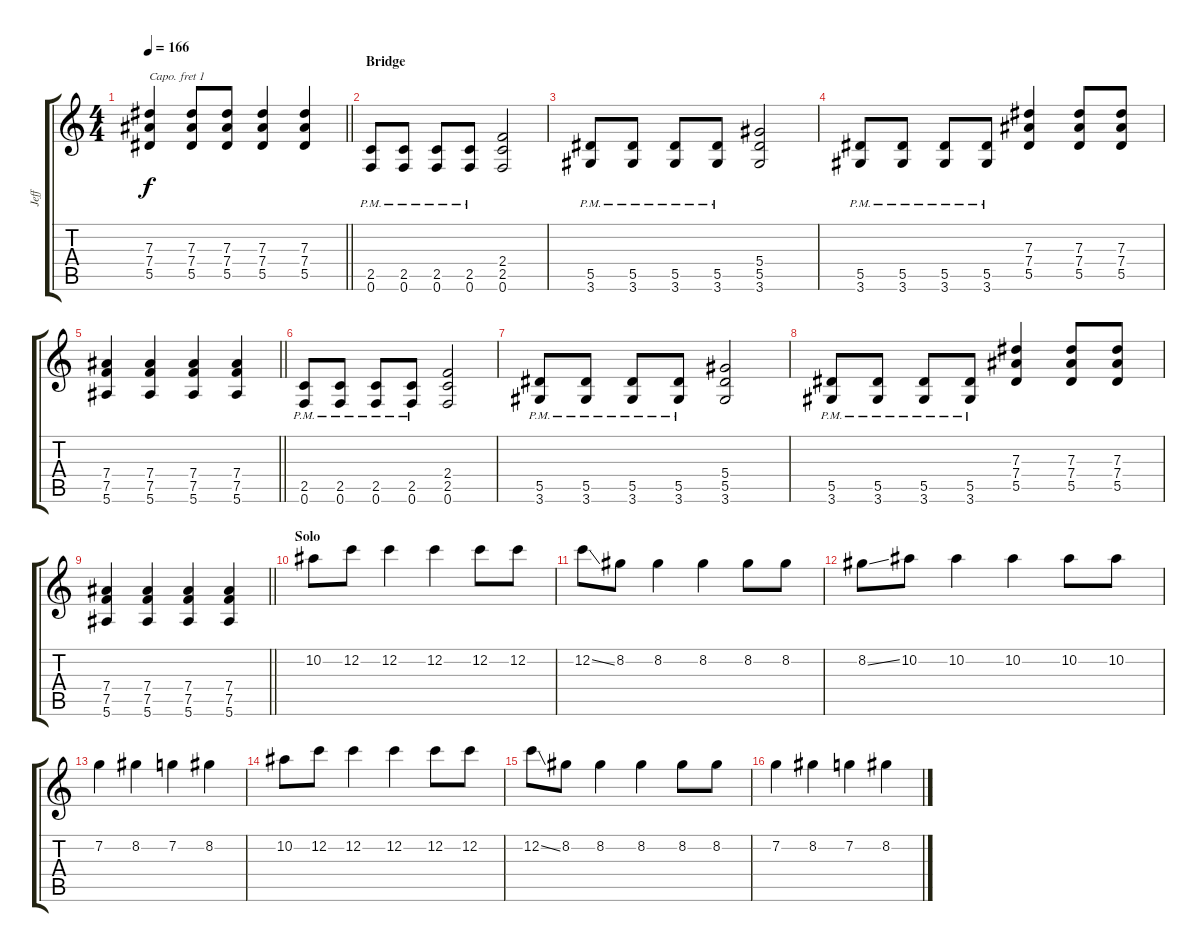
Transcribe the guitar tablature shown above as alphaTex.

\track ("Jeff" "Jeff") {instrument distortionguitar}
\staff {score tabs}
\capo 1
\tuning (E4 B3 G3 D3 A2 E2) {hide}
\ts (4 4)
\tempo 166
\clef g2
\barLineRight lightlight
\ks c
(7.3 7.4 5.5).4{dy f} (7.3 7.4 5.5).8 (7.3 7.4 5.5).8 (7.3 7.4 5.5).4 (7.3 7.4 5.5).4 |
\section ("" "Bridge")
(2.5{pm} 0.6{pm}).8 (2.5{pm} 0.6{pm}).8 (2.5{pm} 0.6{pm}).8 (2.5{pm} 0.6{pm}).8 (2.4 2.5 0.6).2 |
(5.5{pm} 3.6{pm}).8 (5.5{pm} 3.6{pm}).8 (5.5{pm} 3.6{pm}).8 (5.5{pm} 3.6{pm}).8 (5.4 5.5 3.6).2 |
(5.5{pm} 3.6{pm}).8 (5.5{pm} 3.6{pm}).8 (5.5{pm} 3.6{pm}).8 (5.5{pm} 3.6{pm}).8 (7.3 7.4 5.5).4 (7.3 7.4 5.5).8 (7.3 7.4 5.5).8 |
\barLineRight lightlight
(7.4 7.5 5.6).4 (7.4 7.5 5.6).4 (7.4 7.5 5.6).4 (7.4 7.5 5.6).4 |
(2.5{pm} 0.6{pm}).8 (2.5{pm} 0.6{pm}).8 (2.5{pm} 0.6{pm}).8 (2.5{pm} 0.6{pm}).8 (2.4 2.5 0.6).2 |
(5.5{pm} 3.6{pm}).8 (5.5{pm} 3.6{pm}).8 (5.5{pm} 3.6{pm}).8 (5.5{pm} 3.6{pm}).8 (5.4 5.5 3.6).2 |
(5.5{pm} 3.6{pm}).8 (5.5{pm} 3.6{pm}).8 (5.5{pm} 3.6{pm}).8 (5.5{pm} 3.6{pm}).8 (7.3 7.4 5.5).4 (7.3 7.4 5.5).8 (7.3 7.4 5.5).8 |
\barLineRight lightlight
(7.4 7.5 5.6).4 (7.4 7.5 5.6).4 (7.4 7.5 5.6).4 (7.4 7.5 5.6).4 |
\section ("" "Solo")
10.2.8 12.2.8 12.2.4 12.2.4 12.2.8 12.2.8 |
12.2{ss}.8 8.2.8 8.2.4 8.2.4 8.2.8 8.2.8 |
8.2{ss}.8 10.2.8 10.2.4 10.2.4 10.2.8 10.2.8 |
7.2.4 8.2.4 7.2.4 8.2.4 |
10.2.8 12.2.8 12.2.4 12.2.4 12.2.8 12.2.8 |
12.2{ss}.8 8.2.8 8.2.4 8.2.4 8.2.8 8.2.8 |
7.2.4 8.2.4 7.2.4 8.2.4
